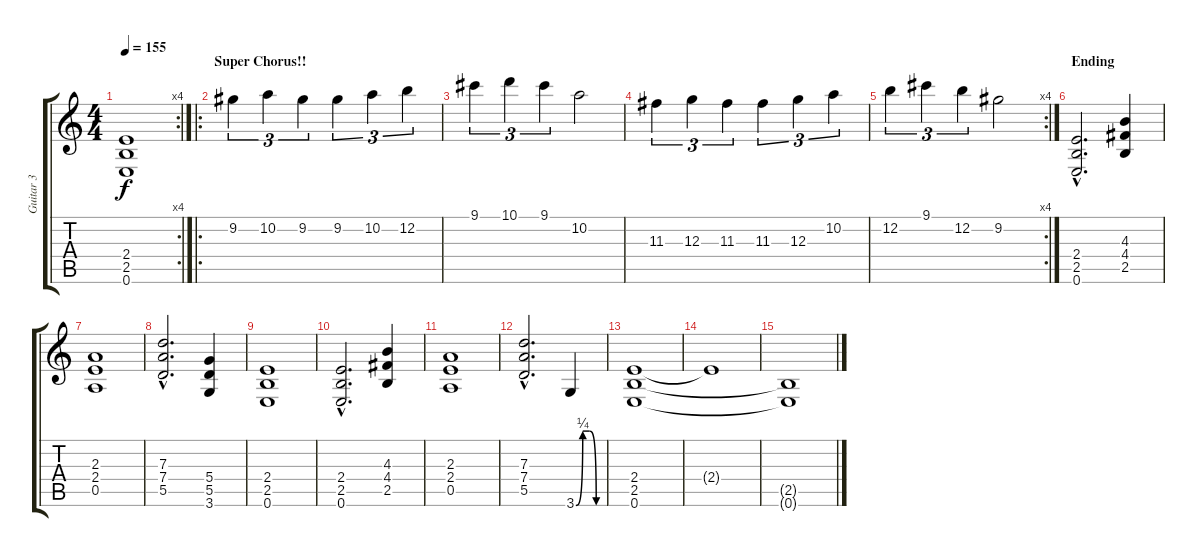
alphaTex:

\track ("Guitar 3" "Guitar 3") {instrument distortionguitar}
\staff {score tabs}
\tuning (E4 B3 G3 D3 A2 E2) {hide}
\rc 4
\ts (4 4)
\tempo 155
\clef g2
\ks c
(2.4 2.5 0.6).1{dy f} |
\ro
\section ("" "Super Chorus!!")
9.2.4{tu (3 2)} 10.2.4{tu (3 2)} 9.2.4{tu (3 2)} 9.2.4{tu (3 2)} 10.2.4{tu (3 2)} 12.2.4{tu (3 2)} |
9.1.4{tu (3 2)} 10.1.4{tu (3 2)} 9.1.4{tu (3 2)} 10.2.2 |
11.3.4{tu (3 2)} 12.3.4{tu (3 2)} 11.3.4{tu (3 2)} 11.3.4{tu (3 2)} 12.3.4{tu (3 2)} 10.2.4{tu (3 2)} |
\rc 4
12.2.4{tu (3 2)} 9.1.4{tu (3 2)} 12.2.4{tu (3 2)} 9.2.2 |
\section ("" "Ending")
(2.4{hac} 2.5{hac} 0.6{hac}).2{d} (4.3 4.4 2.5).4 |
(2.3 2.4 0.5).1 |
(7.3{hac} 7.4{hac} 5.5{hac}).2{d} (5.4 5.5 3.6).4 |
(2.4 2.5 0.6).1 |
(2.4{hac} 2.5{hac} 0.6{hac}).2{d} (4.3 4.4 2.5).4 |
(2.3 2.4 0.5).1 |
(7.3{hac} 7.4{hac} 5.5{hac}).2{d} 3.6{be (custom 0 0 15 1 30 1 45 0 60 0)}.4 |
(2.4 2.5 0.6).1 |
2.4{t}.1 |
(2.5{t} 0.6{t}).1
